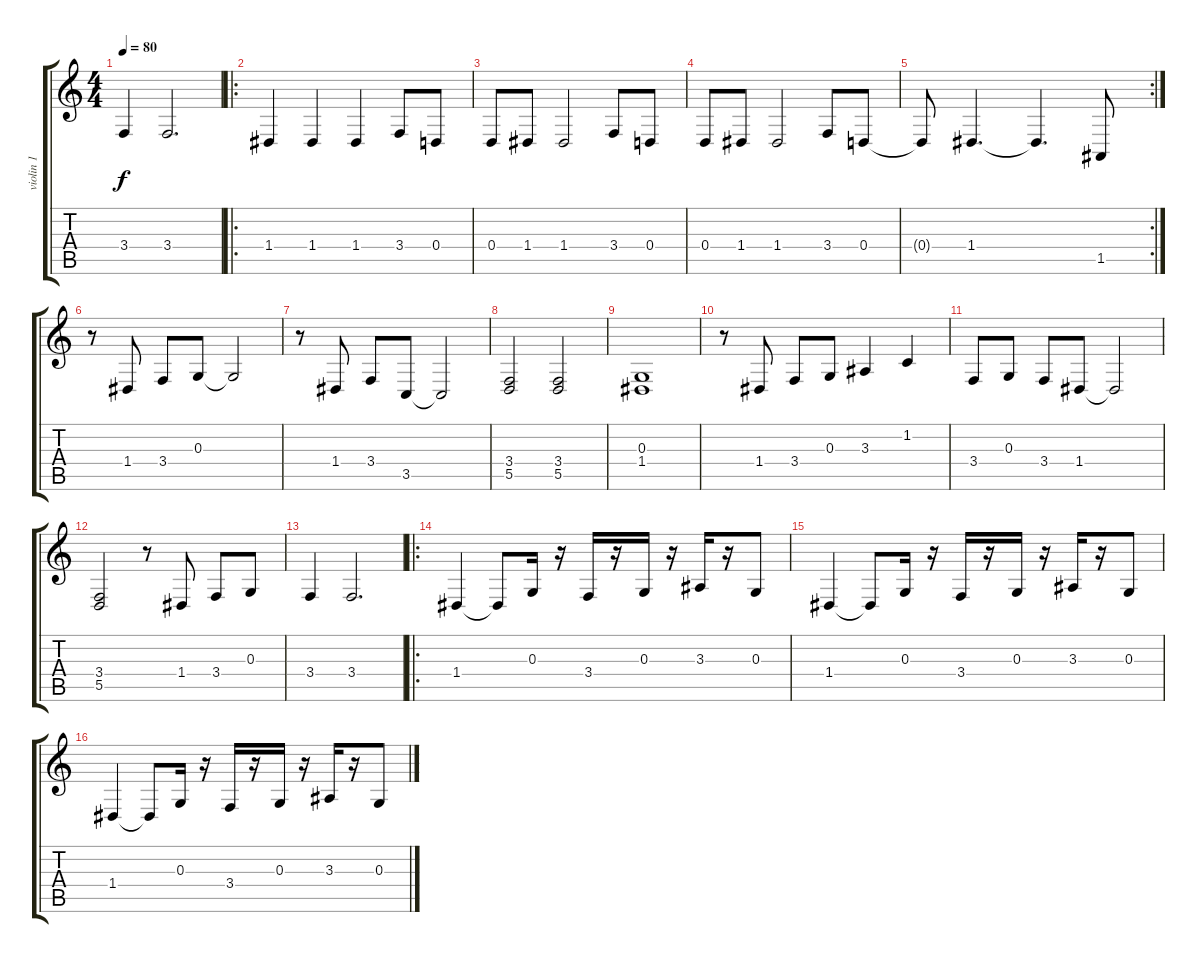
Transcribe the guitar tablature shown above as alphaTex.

\track ("violin 1" "violin 1") {instrument stringensemble1}
\staff {score tabs}
\tuning (E4 B3 G3 D3 A2 E2) {hide}
\ts (4 4)
\tempo 80
\clef g2
\ks c
3.4.4{dy f} 3.4.2{d} |
\ro
1.4.4 1.4.4 1.4.4 3.4.8 0.4.8 |
0.4.8 1.4.8 1.4.2 3.4.8 0.4.8 |
0.4.8 1.4.8 1.4.2 3.4.8 0.4.8 |
\rc 2
0.4{t}.8 1.4.4{d} 1.4{t}.4{d} 1.5.8 |
r.8 1.4.8 3.4.8 0.3.8 0.3{t}.2 |
r.8 1.4.8 3.4.8 3.5.8 3.5{t}.2 |
(3.4 5.5).2 (3.4 5.5).2 |
(0.3 1.4).1 |
r.8 1.4.8 3.4.8 0.3.8 3.3.4 1.2.4 |
3.4.8 0.3.8 3.4.8 1.4.8 1.4{t}.2 |
(3.4 5.5).2 r.8 1.4.8 3.4.8 0.3.8 |
3.4.4 3.4.2{d} |
\ro
1.4.4 1.4{t}.8 0.3.16 r.16 3.4.16 r.16 0.3.16 r.16 3.3.16 r.16 0.3.8 |
1.4.4 1.4{t}.8 0.3.16 r.16 3.4.16 r.16 0.3.16 r.16 3.3.16 r.16 0.3.8 |
1.4.4 1.4{t}.8 0.3.16 r.16 3.4.16 r.16 0.3.16 r.16 3.3.16 r.16 0.3.8
